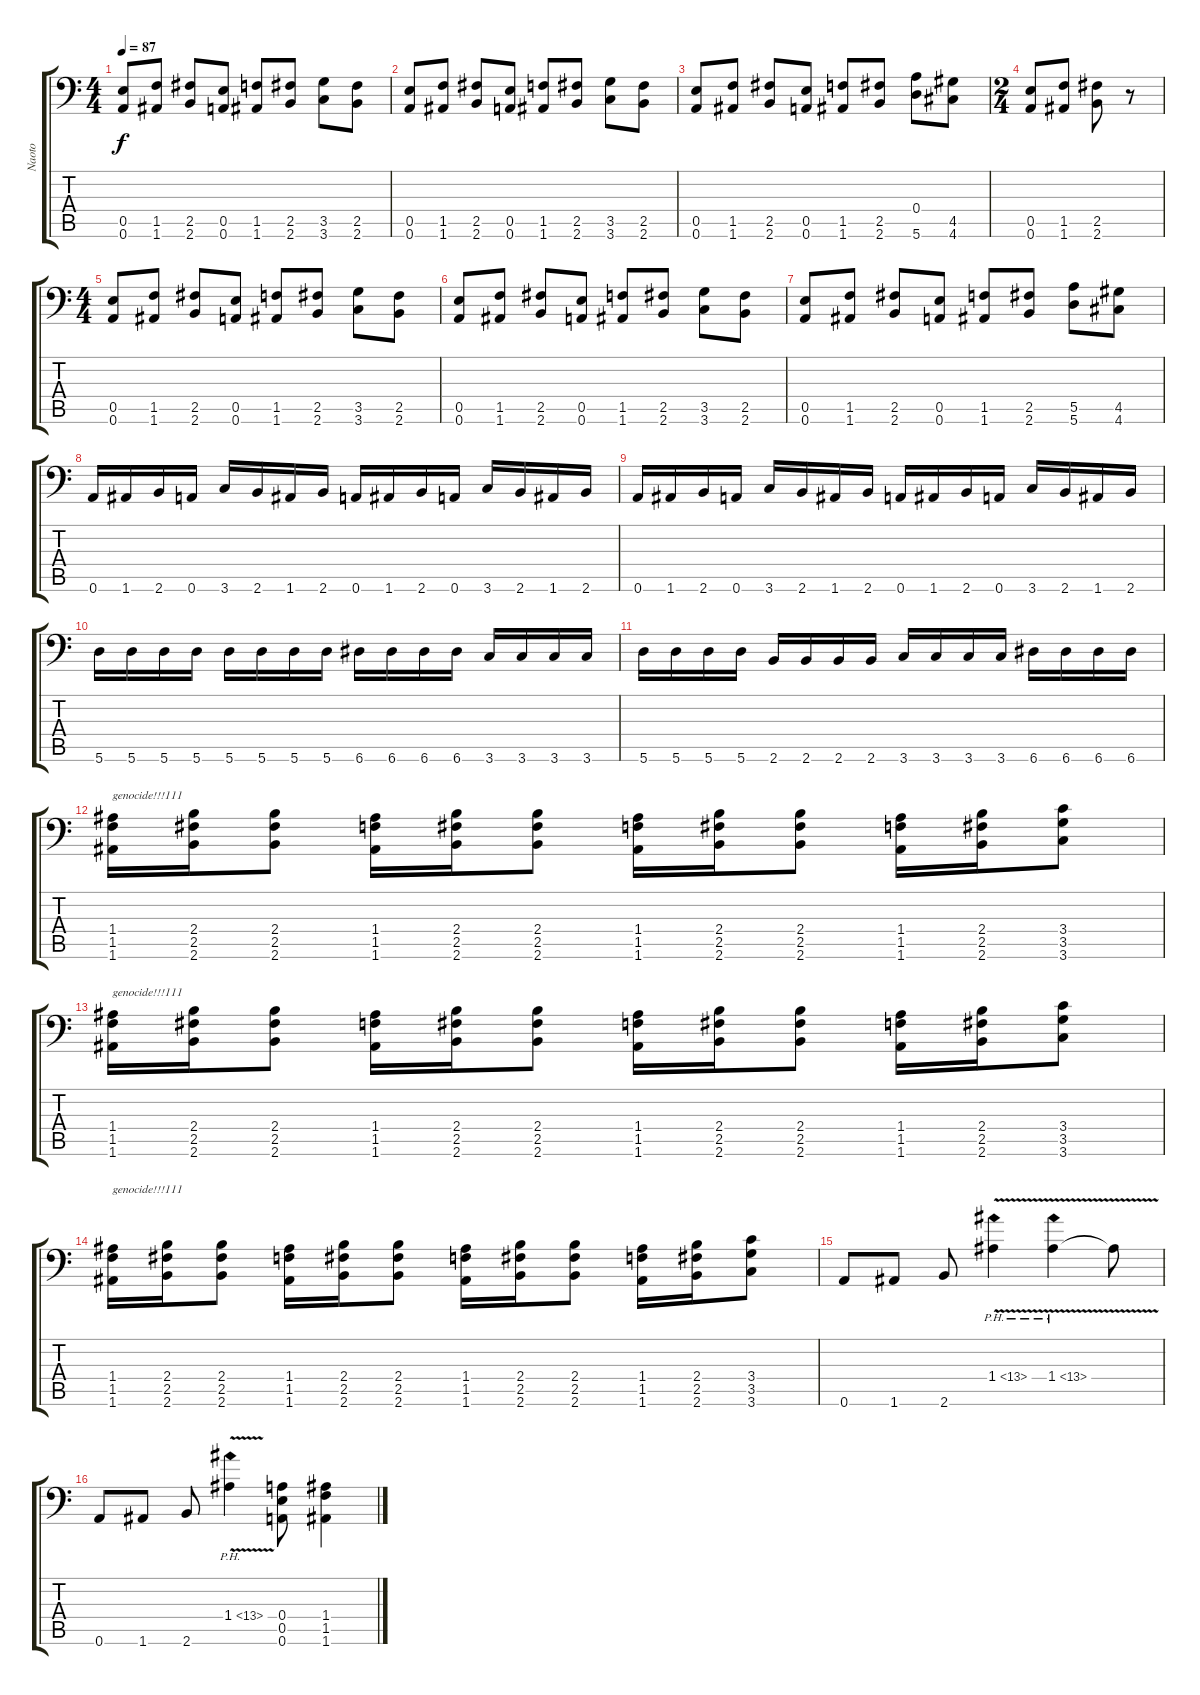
\track ("Naoto" "Naoto") {instrument distortionguitar}
\staff {score tabs}
\tuning (B3 Gb3 D3 A2 E2 A1) {hide}
\ts (4 4)
\tempo 87
\clef f4
\ks c
(0.5 0.6).8{dy f} (1.5 1.6).8 (2.5 2.6).8 (0.5 0.6).8 (1.5 1.6).8 (2.5 2.6).8 (3.5 3.6).8 (2.5 2.6).8 |
(0.5 0.6).8 (1.5 1.6).8 (2.5 2.6).8 (0.5 0.6).8 (1.5 1.6).8 (2.5 2.6).8 (3.5 3.6).8 (2.5 2.6).8 |
(0.5 0.6).8 (1.5 1.6).8 (2.5 2.6).8 (0.5 0.6).8 (1.5 1.6).8 (2.5 2.6).8 (0.4 5.6).8 (4.5 4.6).8 |
\ts (2 4)
(0.5 0.6).8 (1.5 1.6).8 (2.5 2.6).8 r.8 |
\ts (4 4)
(0.5 0.6).8 (1.5 1.6).8 (2.5 2.6).8 (0.5 0.6).8 (1.5 1.6).8 (2.5 2.6).8 (3.5 3.6).8 (2.5 2.6).8 |
(0.5 0.6).8 (1.5 1.6).8 (2.5 2.6).8 (0.5 0.6).8 (1.5 1.6).8 (2.5 2.6).8 (3.5 3.6).8 (2.5 2.6).8 |
(0.5 0.6).8 (1.5 1.6).8 (2.5 2.6).8 (0.5 0.6).8 (1.5 1.6).8 (2.5 2.6).8 (5.5 5.6).8 (4.5 4.6).8 |
0.6.16 1.6.16 2.6.16 0.6.16 3.6.16 2.6.16 1.6.16 2.6.16 0.6.16 1.6.16 2.6.16 0.6.16 3.6.16 2.6.16 1.6.16 2.6.16 |
0.6.16 1.6.16 2.6.16 0.6.16 3.6.16 2.6.16 1.6.16 2.6.16 0.6.16 1.6.16 2.6.16 0.6.16 3.6.16 2.6.16 1.6.16 2.6.16 |
5.6.16 5.6.16 5.6.16 5.6.16 5.6.16 5.6.16 5.6.16 5.6.16 6.6.16 6.6.16 6.6.16 6.6.16 3.6.16 3.6.16 3.6.16 3.6.16 |
5.6.16 5.6.16 5.6.16 5.6.16 2.6.16 2.6.16 2.6.16 2.6.16 3.6.16 3.6.16 3.6.16 3.6.16 6.6.16 6.6.16 6.6.16 6.6.16 |
(1.4 1.5 1.6).16{txt "genocide!!!111"} (2.4 2.5 2.6).16 (2.4 2.5 2.6).8 (1.4 1.5 1.6).16 (2.4 2.5 2.6).16 (2.4 2.5 2.6).8 (1.4 1.5 1.6).16 (2.4 2.5 2.6).16 (2.4 2.5 2.6).8 (1.4 1.5 1.6).16 (2.4 2.5 2.6).16 (3.4 3.5 3.6).8 |
(1.4 1.5 1.6).16{txt "genocide!!!111"} (2.4 2.5 2.6).16 (2.4 2.5 2.6).8 (1.4 1.5 1.6).16 (2.4 2.5 2.6).16 (2.4 2.5 2.6).8 (1.4 1.5 1.6).16 (2.4 2.5 2.6).16 (2.4 2.5 2.6).8 (1.4 1.5 1.6).16 (2.4 2.5 2.6).16 (3.4 3.5 3.6).8 |
(1.4 1.5 1.6).16{txt "genocide!!!111"} (2.4 2.5 2.6).16 (2.4 2.5 2.6).8 (1.4 1.5 1.6).16 (2.4 2.5 2.6).16 (2.4 2.5 2.6).8 (1.4 1.5 1.6).16 (2.4 2.5 2.6).16 (2.4 2.5 2.6).8 (1.4 1.5 1.6).16 (2.4 2.5 2.6).16 (3.4 3.5 3.6).8 |
0.6.8 1.6.8 2.6.8 1.4{ph 12 v}.4 1.4{ph 12 v}.4 1.4{t}.8 |
0.6.8 1.6.8 2.6.8 1.4{ph 12 v}.4 (0.4 0.5 0.6).8 (1.4 1.5 1.6).4
